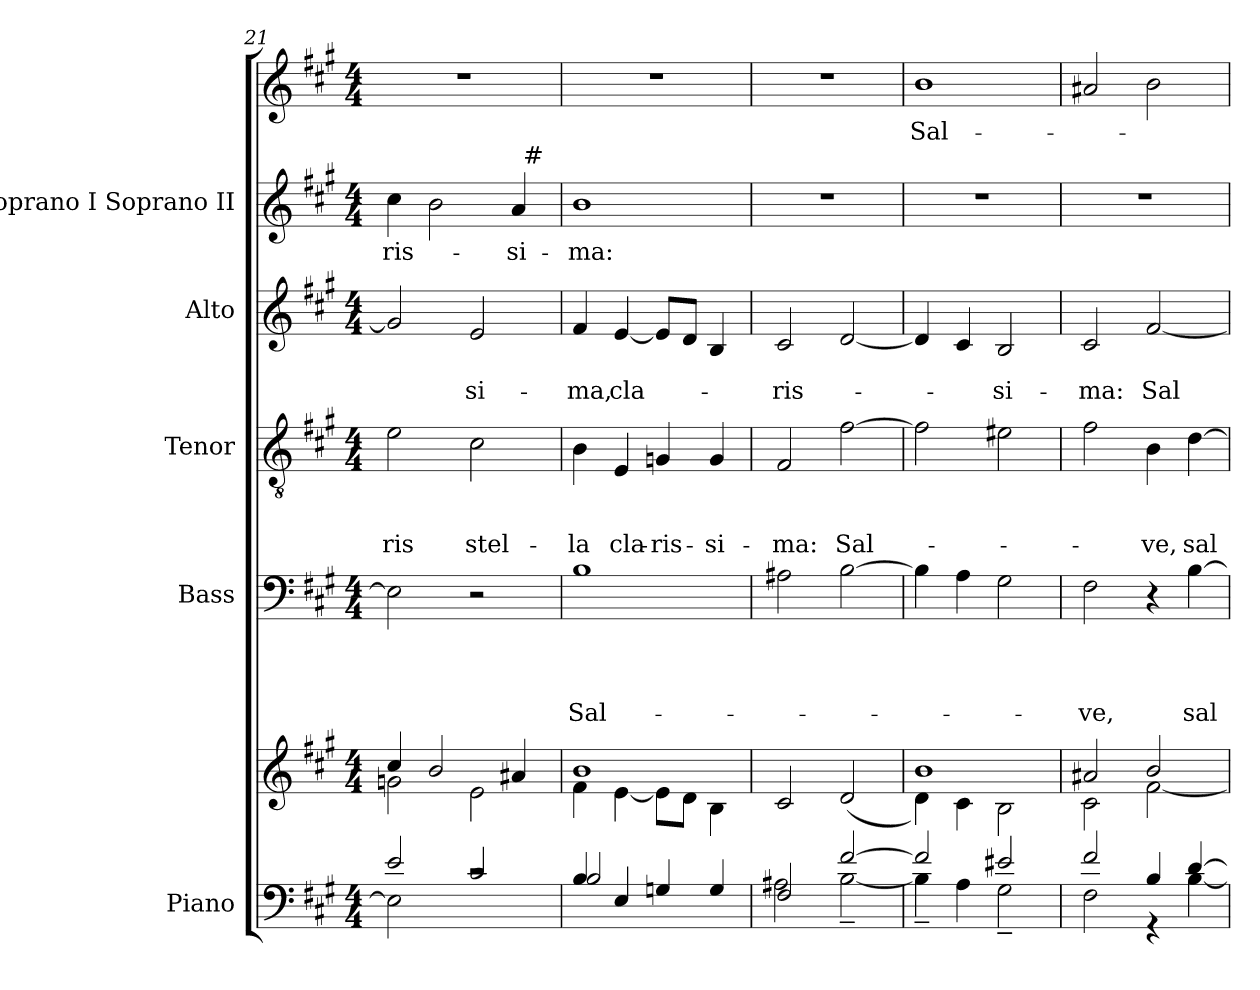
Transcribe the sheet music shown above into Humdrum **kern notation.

**kern	**kern	**kern	**text	**text	**text	**text	**kern	**text	**text	**text	**kern	**text	**text	**kern	**text	**kern	**text
*part5	*part5	*part4	*part4	*part4	*part4	*part4	*part3	*part3	*part3	*part3	*part2	*part2	*part2	*part1	*part1	*part1	*part1
*staff7	*staff6	*staff5	*staff5	*staff5	*staff5	*staff5	*staff4	*staff4	*staff4	*staff4	*staff3	*staff3	*staff3	*staff2	*staff2	*staff1	*staff1
*I"Piano	*	*I"Bass	*	*	*	*	*I"Tenor	*	*	*	*I"Alto	*	*	*I"Soprano I Soprano II	*	*	*
*clefF4	*clefG2	*clefF4	*	*	*	*	*clefGv2	*	*	*	*clefG2	*	*	*clefG2	*	*clefG2	*
*k[f#c#g#]	*k[f#c#g#]	*k[f#c#g#]	*	*	*	*	*k[f#c#g#]	*	*	*	*k[f#c#g#]	*	*	*k[f#c#g#]	*	*k[f#c#g#]	*
*A:	*A:	*A:	*	*	*	*	*A:	*	*	*	*A:	*	*	*A:	*	*A:	*
*M4/4	*M4/4	*M4/4	*	*	*	*	*M4/4	*	*	*	*M4/4	*	*	*M4/4	*	*M4/4	*
=21	=21	=21	=21	=21	=21	=21	=21	=21	=21	=21	=21	=21	=21	=21	=21	=21	=21
*^	*^	*	*	*	*	*	*	*	*	*	*	*	*	*	*	*	*
!	!	!	!	!	!	!	!	!	!	!	!	!LO:LY:b	!	!	!	!	!LO:LY:b	!	!
*	*	*	*	*	*	*	*	*	*	*	*	*	*	*	*	*^	*	*	*
2e/	2E\]	2g\	4cc#/	2E\]	.	.	.	.	2e\	.	.	-ris	2g/]	.	.	4cc#\	2ryy	-ris-	1r	.
.	.	.	2b/	.	.	.	.	.	.	.	.	.	.	.	.	2b\	.	.	.	.
!	!	!	!	!	!	!	!	!	!	!	!	!LO:LY:b	!	!	!LO:LY:b	!	!	!	!	!
2rc	2c#/	2e\	.	2r	.	.	.	.	2c#\	.	.	stel-	2e/	.	-si-	.	4ryy	.	.	.
!	!	!	!	!	!	!	!	!	!	!	!	!	!	!	!	!	!	!LO:LY:b	!	!
.	.	.	4a#X/	.	.	.	.	.	.	.	.	.	.	.	.	4a/	32ryy	-si-	.	.
!	!	!	!	!	!	!	!	!	!	!	!	!	!	!	!	!	!LO:TX:a:t=#	!	!	!
.	.	.	.	.	.	.	.	.	.	.	.	.	.	.	.	.	8..ryy	.	.	.
=22	=22	=22	=22	=22	=22	=22	=22	=22	=22	=22	=22	=22	=22	=22	=22	=22	=22	=22	=22	=22
!	!	!	!	!	!	!	!	!LO:LY:b	!	!	!	!LO:LY:b	!	!	!LO:LY:b	!	!	!LO:LY:b	!	!
*	*	*	*	*	*	*	*	*	*	*	*	*	*	*	*	*v	*v	*	*	*
4B/	2B/	1b	4f#\	1B	.	.	.	Sal-	4B\	.	.	-la	4f#/	.	-ma,	1b	-ma:	1r	.
!	!	!	!	!	!	!	!	!	!	!	!	!LO:LY:b	!	!	!LO:LY:b	!	!	!	!
4E/	.	.	[<4e\	.	.	.	.	.	4E/	.	.	cla-	[<4e/	.	cla-	.	.	.	.
!	!	!	!	!	!	!	!	!	!	!	!	!LO:LY:b	!	!	!	!	!	!	!
4Gn/	2ryy	.	8e\L]	.	.	.	.	.	4Gn/	.	.	-ris-	8e/L]	.	.	.	.	.	.
.	.	.	8d\J	.	.	.	.	.	.	.	.	.	8d/J	.	.	.	.	.	.
!	!	!	!	!	!	!	!	!	!	!	!	!LO:LY:b	!	!	!	!	!	!	!
4G/	.	.	4B\	.	.	.	.	.	4G/	.	.	-si-	4B/	.	.	.	.	.	.
=23	=23	=23	=23	=23	=23	=23	=23	=23	=23	=23	=23	=23	=23	=23	=23	=23	=23	=23	=23
!	!	!	!	!	!	!	!	!	!	!	!	!LO:LY:b	!	!	!LO:LY:b	!	!	!	!
*	*	*v	*v	*	*	*	*	*	*	*	*	*	*	*	*	*	*	*	*
2F#/	2A#X\	2c#/	2A#X\	.	.	.	.	2F#/	.	.	-ma:	2c#/	.	-ris-	1r	.	1r	.
!	!	!	!	!	!	!	!	!	!	!	!LO:LY:b	!	!	!	!	!	!	!
[>2f#/	[<2B~<\	(2d/	[>2B\	.	.	.	.	[>2f#\	.	.	Sal-	[<2d/	.	.	.	.	.	.
=24	=24	=24	=24	=24	=24	=24	=24	=24	=24	=24	=24	=24	=24	=24	=24	=24	=24	=24
*	*	*^	*	*	*	*	*	*	*	*	*	*	*	*	*	*	*	*
!	!	!	!	!	!	!	!	!	!	!	!	!	!	!	!	!	!	!	!LO:LY:b
2f#/]	4B~<\]	1b	4d\)	4B\]	.	.	.	.	2f#\]	.	.	.	4d/]	.	.	1r	.	1b	Sal-
.	4A\	.	4c#\	4A\	.	.	.	.	.	.	.	.	4c#/	.	.	.	.	.	.
!	!	!	!	!	!	!	!	!	!	!	!	!	!	!	!LO:LY:b	!	!	!	!
2e#X/	2G#~<\	.	2B\	2G#\	.	.	.	.	2e#X\	.	.	.	2B/	.	-si-	.	.	.	.
!!LO:LB:g=z
=25	=25	=25	=25	=25	=25	=25	=25	=25	=25	=25	=25	=25	=25	=25	=25	=25	=25	=25	=25
!	!	!	!	!	!	!	!	!LO:LY:b	!	!	!	!	!	!	!LO:LY:b	!	!	!	!
2f#/	2F#\	2a#X/	2c#\	2F#\	.	.	.	-ve,	2f#\	.	.	.	2c#/	.	-ma:	1r	.	2a#X/	.
!	!	!	!	!	!	!	!	!	!	!	!	!LO:LY:b	!	!	!LO:LY:b	!	!	!	!
4B/	4rGG	2b/	[<2f#\	4r	.	.	.	.	4B\	.	.	-ve,	[<2f#/	.	Sal-	.	.	2b\	.
!	!	!	!	!	!	!	!	!LO:LY:b	!	!	!	!LO:LY:b	!	!	!	!	!	!	!
[>4d/	[<4B\	.	.	[>4B\	.	.	.	sal-	[>4d\	.	.	sal-	.	.	.	.	.	.	.
*v	*v	*	*	*	*	*	*	*	*	*	*	*	*	*	*	*	*	*	*
*	*v	*v	*	*	*	*	*	*	*	*	*	*	*	*	*	*	*	*
=	=	=	=	=	=	=	=	=	=	=	=	=	=	=	=	=	=
*-	*-	*-	*-	*-	*-	*-	*-	*-	*-	*-	*-	*-	*-	*-	*-	*-	*-
